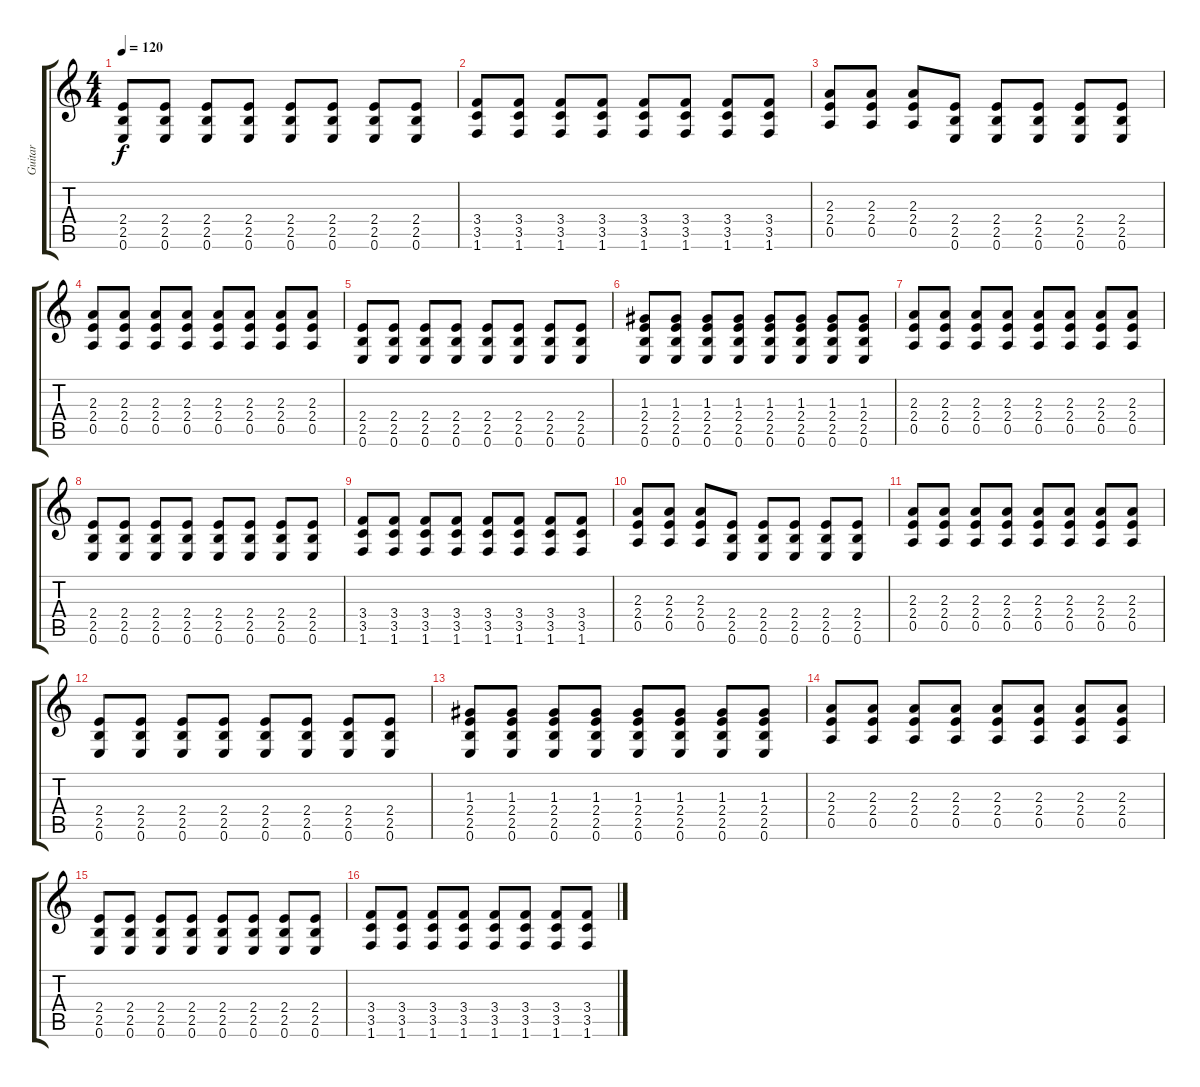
\track ("Guitar" "Guitar") {instrument acousticguitarsteel}
\staff {score tabs}
\tuning (E4 B3 G3 D3 A2 E2) {hide}
\ts (4 4)
\tempo 120
\clef g2
\ks c
(2.4 2.5 0.6).8{dy f} (2.4 2.5 0.6).8 (2.4 2.5 0.6).8 (2.4 2.5 0.6).8 (2.4 2.5 0.6).8 (2.4 2.5 0.6).8 (2.4 2.5 0.6).8 (2.4 2.5 0.6).8 |
(3.4 3.5 1.6).8 (3.4 3.5 1.6).8 (3.4 3.5 1.6).8 (3.4 3.5 1.6).8 (3.4 3.5 1.6).8 (3.4 3.5 1.6).8 (3.4 3.5 1.6).8 (3.4 3.5 1.6).8 |
(2.3 2.4 0.5).8 (2.3 2.4 0.5).8 (2.3 2.4 0.5).8 (2.4 2.5 0.6).8 (2.4 2.5 0.6).8 (2.4 2.5 0.6).8 (2.4 2.5 0.6).8 (2.4 2.5 0.6).8 |
(2.3 2.4 0.5).8 (2.3 2.4 0.5).8 (2.3 2.4 0.5).8 (2.3 2.4 0.5).8 (2.3 2.4 0.5).8 (2.3 2.4 0.5).8 (2.3 2.4 0.5).8 (2.3 2.4 0.5).8 |
(2.4 2.5 0.6).8 (2.4 2.5 0.6).8 (2.4 2.5 0.6).8 (2.4 2.5 0.6).8 (2.4 2.5 0.6).8 (2.4 2.5 0.6).8 (2.4 2.5 0.6).8 (2.4 2.5 0.6).8 |
(1.3 2.4 2.5 0.6).8 (1.3 2.4 2.5 0.6).8 (1.3 2.4 2.5 0.6).8 (1.3 2.4 2.5 0.6).8 (1.3 2.4 2.5 0.6).8 (1.3 2.4 2.5 0.6).8 (1.3 2.4 2.5 0.6).8 (1.3 2.4 2.5 0.6).8 |
(2.3 2.4 0.5).8 (2.3 2.4 0.5).8 (2.3 2.4 0.5).8 (2.3 2.4 0.5).8 (2.3 2.4 0.5).8 (2.3 2.4 0.5).8 (2.3 2.4 0.5).8 (2.3 2.4 0.5).8 |
(2.4 2.5 0.6).8 (2.4 2.5 0.6).8 (2.4 2.5 0.6).8 (2.4 2.5 0.6).8 (2.4 2.5 0.6).8 (2.4 2.5 0.6).8 (2.4 2.5 0.6).8 (2.4 2.5 0.6).8 |
(3.4 3.5 1.6).8 (3.4 3.5 1.6).8 (3.4 3.5 1.6).8 (3.4 3.5 1.6).8 (3.4 3.5 1.6).8 (3.4 3.5 1.6).8 (3.4 3.5 1.6).8 (3.4 3.5 1.6).8 |
(2.3 2.4 0.5).8 (2.3 2.4 0.5).8 (2.3 2.4 0.5).8 (2.4 2.5 0.6).8 (2.4 2.5 0.6).8 (2.4 2.5 0.6).8 (2.4 2.5 0.6).8 (2.4 2.5 0.6).8 |
(2.3 2.4 0.5).8 (2.3 2.4 0.5).8 (2.3 2.4 0.5).8 (2.3 2.4 0.5).8 (2.3 2.4 0.5).8 (2.3 2.4 0.5).8 (2.3 2.4 0.5).8 (2.3 2.4 0.5).8 |
(2.4 2.5 0.6).8 (2.4 2.5 0.6).8 (2.4 2.5 0.6).8 (2.4 2.5 0.6).8 (2.4 2.5 0.6).8 (2.4 2.5 0.6).8 (2.4 2.5 0.6).8 (2.4 2.5 0.6).8 |
(1.3 2.4 2.5 0.6).8 (1.3 2.4 2.5 0.6).8 (1.3 2.4 2.5 0.6).8 (1.3 2.4 2.5 0.6).8 (1.3 2.4 2.5 0.6).8 (1.3 2.4 2.5 0.6).8 (1.3 2.4 2.5 0.6).8 (1.3 2.4 2.5 0.6).8 |
(2.3 2.4 0.5).8{instrument overdrivenguitar} (2.3 2.4 0.5).8 (2.3 2.4 0.5).8 (2.3 2.4 0.5).8 (2.3 2.4 0.5).8 (2.3 2.4 0.5).8 (2.3 2.4 0.5).8 (2.3 2.4 0.5).8 |
(2.4 2.5 0.6).8 (2.4 2.5 0.6).8 (2.4 2.5 0.6).8 (2.4 2.5 0.6).8 (2.4 2.5 0.6).8 (2.4 2.5 0.6).8 (2.4 2.5 0.6).8 (2.4 2.5 0.6).8 |
(3.4 3.5 1.6).8 (3.4 3.5 1.6).8 (3.4 3.5 1.6).8 (3.4 3.5 1.6).8 (3.4 3.5 1.6).8 (3.4 3.5 1.6).8 (3.4 3.5 1.6).8 (3.4 3.5 1.6).8
